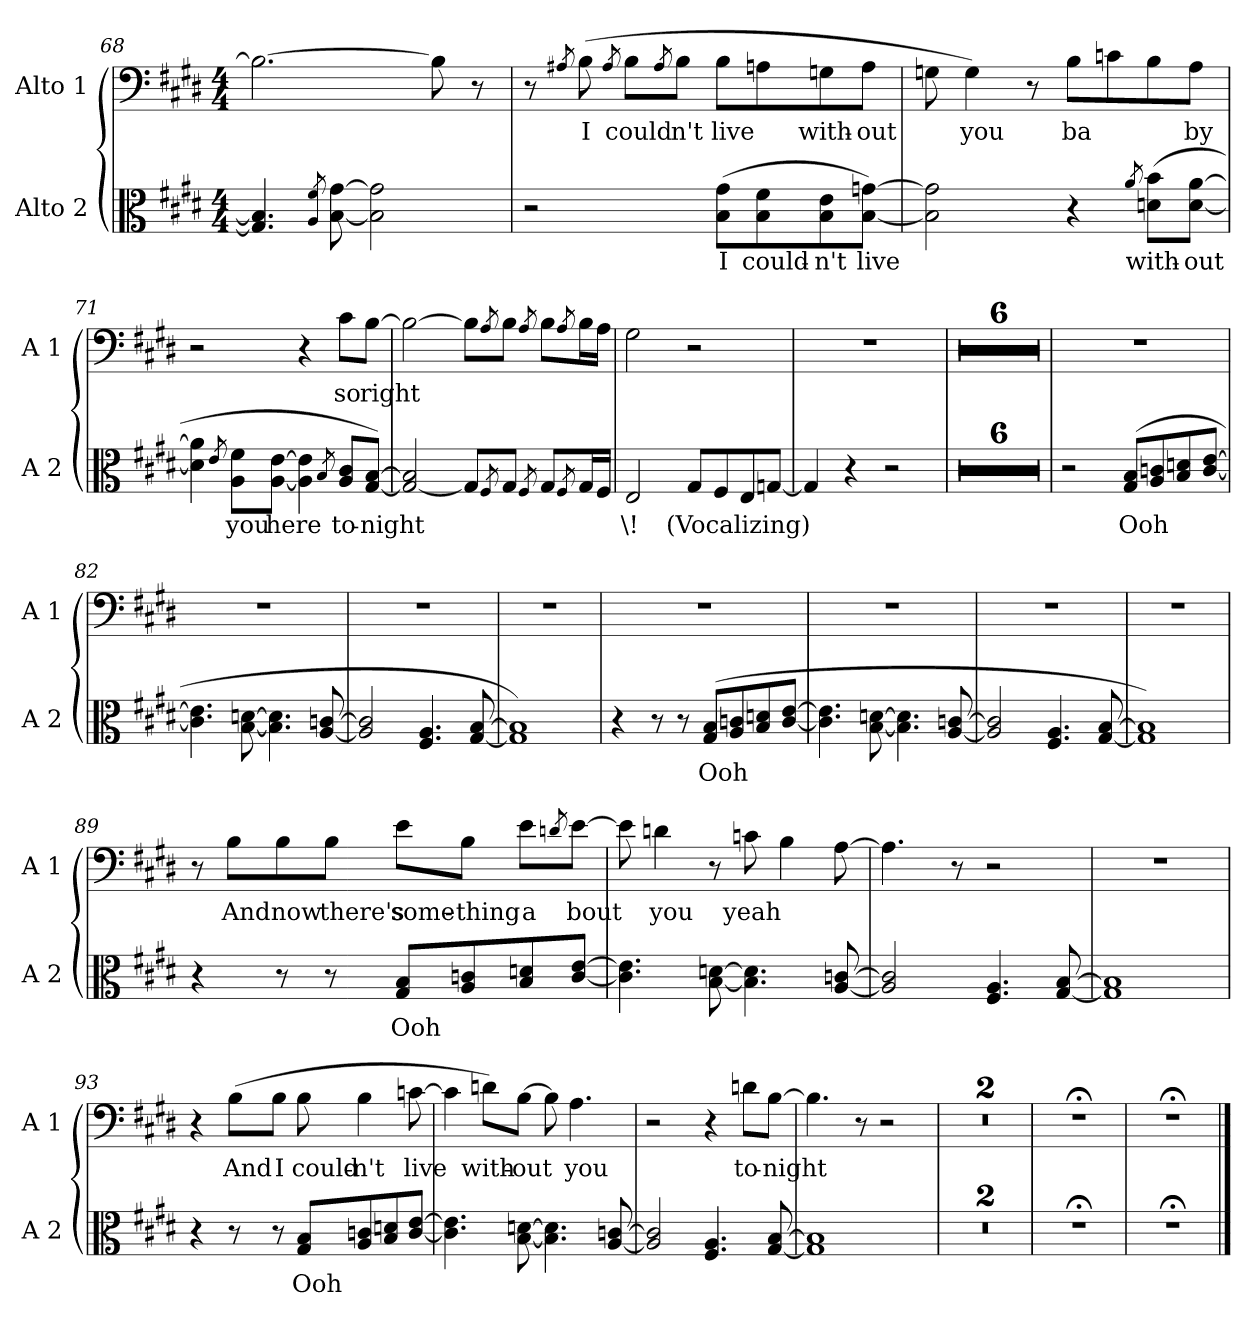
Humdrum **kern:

**kern	**text	**kern	**text
*part2	*part2	*part1	*part1
*staff2	*staff2	*staff1	*staff1
*I"Alto 2	*	*I"Alto 1	*
*I'A 2	*	*I'A 1	*
*clefC3	*	*clefF4	*
*k[f#c#g#d#]	*	*k[f#c#g#d#]	*
*E:	*	*E:	*
*M4/4	*	*M4/4	*
=68	=68	=68	=68
4.G#/] 4.B/]	.	2.B\_	.
8qA/ 8qf#/	.	.	.
[8B\ [8g#\	.	.	.
2B\] 2g#\]	.	.	.
.	.	8B\]	.
.	.	8r	.
!!LO:LB:g=z
=69	=69	=69	=69
2r	.	8r	.
.	.	8qA#X/	.
!	!	!	!LO:LY:b
.	.	(>8B\	I
.	.	8qA#/	.
!	!	!	!LO:LY:b
.	.	8B\L	could
.	.	8qA#/	.
!	!	!	!LO:LY:b
.	.	8B\J	n't
!	!LO:LY:b	!	!LO:LY:b
(>8B\ 8g#\L	I	8B\L	live
!	!LO:LY:b	!	!
8B\ 8f#\	could-	8An\	.
!	!LO:LY:b	!	!LO:LY:b
8B\ 8e\	-n't	8Gn\	with-
!	!LO:LY:b	!	!LO:LY:b
[8B\ [8gn\J)	live	8A\J	-out
!!LO:PB:g=z
=70	=70	=70	=70
2B\] 2g\]	.	8Gn\	.
!	!	!	!LO:LY:b
.	.	4G\)	you
.	.	8r	.
!	!	!	!LO:LY:b
4r	.	8B\L	ba
.	.	8cn\	.
8qa/	.	.	.
!	!LO:LY:b	!	!
(>8dn\ 8b\L	with-	8B\	.
!	!LO:LY:b	!	!LO:LY:b
[8d\ [8a\J	-out	8A\J	by
=71	=71	=71	=71
4d\] 4a\]	.	2r	.
8qe/	.	.	.
!	!LO:LY:b	!	!
8A\ 8f#\L	you	.	.
!	!LO:LY:b	!	!
[8A\ [8e\J	here	.	.
4A\] 4e\]	.	4r	.
8qB/	.	.	.
!	!LO:LY:b	!	!LO:LY:b
8A/ 8c#/L	to-	8c#\L	so
!	!LO:LY:b	!	!LO:LY:b
[8G#/ [8B/J)	-night	[8B\J	right
=72	=72	=72	=72
2G#/_ 2B/]	.	2B\_	.
8G#/L]	.	8B\L]	.
8qF#/	.	8qA/	.
8G#/J	.	8B\J	.
8qF#/	.	8qA/	.
8G#/L	.	8B\L	.
8qF#/	.	8qA/	.
16G#/L	.	16B\L	.
16F#/JJ	.	16A\JJ	.
=73	=73	=73	=73
!	!LO:LY:b	!	!
2E/	\!	2G#\	.
!	!LO:LY:b	!	!
8G#/L	(Vocalizing)	2r	.
8F#/	.	.	.
8E/	.	.	.
[8Gn/J	.	.	.
!!LO:LB:g=z
=74	=74	=74	=74
4G/]	.	1r	.
4r	.	.	.
2r	.	.	.
=75	=75	=75	=75
1r	.	1r	.
=76	=76	=76	=76
1r	.	1r	.
=77	=77	=77	=77
1r	.	1r	.
=78	=78	=78	=78
1r	.	1r	.
=79	=79	=79	=79
1r	.	1r	.
=80	=80	=80	=80
1r	.	1r	.
=81	=81	=81	=81
2r	.	1r	.
!	!LO:LY:b	!	!
(>8G#/ 8B/L	Ooh	.	.
8A/ 8cn/	.	.	.
8B/ 8dn/	.	.	.
[8c/ [8e/J	.	.	.
!!LO:LB:g=z
=82	=82	=82	=82
4.c\] 4.e\]	.	1r	.
[8B\ [8dn\	.	.	.
4.B\] 4.d\]	.	.	.
[8A/ [8cn/	.	.	.
=83	=83	=83	=83
2A/] 2c/]	.	1r	.
4.F#/ 4.A/	.	.	.
[8G#/ [8B/	.	.	.
=84	=84	=84	=84
!	!LO:LY:b	!	!
1G#] 1B])	.	1r	.
=85	=85	=85	=85
4r	.	1r	.
8r	.	.	.
8r	.	.	.
!	!LO:LY:b	!	!
(>8G#/ 8B/L	Ooh	.	.
8A/ 8cn/	.	.	.
8B/ 8dn/	.	.	.
[8c/ [8e/J	.	.	.
!!LO:LB:g=z
=86	=86	=86	=86
4.c\] 4.e\]	.	1r	.
[8B\ [8dn\	.	.	.
4.B\] 4.d\]	.	.	.
[8A/ [8cn/	.	.	.
=87	=87	=87	=87
2A/] 2c/]	.	1r	.
4.F#/ 4.A/	.	.	.
[8G#/ [8B/	.	.	.
=88	=88	=88	=88
!	!LO:LY:b	!	!
1G#] 1B])	.	1r	.
=89	=89	=89	=89
4r	.	8r	.
!	!	!	!LO:LY:b
.	.	8B\L	And
!	!	!	!LO:LY:b
8r	.	8B\	now
!	!	!	!LO:LY:b
8r	.	8B\J	there's
!	!LO:LY:b	!	!LO:LY:b
8G#/ 8B/L	Ooh	8e\L	some-
!	!	!	!LO:LY:b
8A/ 8cn/	.	8B\J	-thing
!	!	!	!LO:LY:b
8B/ 8dn/	.	8e\L	a
.	.	8qdn/	.
!	!	!	!LO:LY:b
[8c/ [8e/J	.	[8e\J	bout
!!LO:LB:g=z
=90	=90	=90	=90
4.c\] 4.e\]	.	8e\]	.
!	!	!	!LO:LY:b
.	.	4dn\	you
[8B\ [8dn\	.	8r	.
!	!	!	!LO:LY:b
4.B\] 4.d\]	.	8cn\	yeah
.	.	4B\	.
[8A/ [8cn/	.	[8A\	.
=91	=91	=91	=91
2A/] 2c/]	.	4.A\]	.
.	.	8r	.
4.F#/ 4.A/	.	2r	.
[8G#/ [8B/	.	.	.
=92	=92	=92	=92
!	!LO:LY:b	!	!
1G#] 1B]	.	1r	.
=93	=93	=93	=93
4r	.	4r	.
!	!	!	!LO:LY:b
8r	.	(>8B\L	And
!	!	!	!LO:LY:b
8r	.	8B\J	I
!	!LO:LY:b	!	!LO:LY:b
8G#/ 8B/L	Ooh	8B\	could-
!	!	!	!LO:LY:b
8A/ 8cn/	.	4B\	-n't
8B/ 8dn/	.	.	.
!	!	!	!LO:LY:b
[8c/ [8e/J	.	[8cn\	live
!!LO:PB:g=z
=94	=94	=94	=94
4.c\] 4.e\]	.	4c\]	.
!	!	!	!LO:LY:b
.	.	8dn\L)	with-
!	!	!	!LO:LY:b
[8B\ [8dn\	.	[8B\J	-out
4.B\] 4.d\]	.	8B\]	.
!	!	!	!LO:LY:b
.	.	4.A\	you
[8A/ [8cn/	.	.	.
=95	=95	=95	=95
2A/] 2c/]	.	2r	.
4.F#/ 4.A/	.	4r	.
!	!	!	!LO:LY:b
.	.	8dn\L	to-
!	!	!	!LO:LY:b
[8G#/ [8B/	.	[8B\J	-night
=96	=96	=96	=96
!	!LO:LY:b	!	!
1G#] 1B]	.	4.B\]	.
.	.	8r	.
.	.	2r	.
=97	=97	=97	=97
1r	.	1r	.
=98	=98	=98	=98
1r	.	1r	.
=98X1	=98X1	=98X1	=98X1
1r;<	.	1r;<	.
=98X2	=98X2	=98X2	=98X2
1r;<	.	1r;<	.
==	==	==	==
*-	*-	*-	*-
